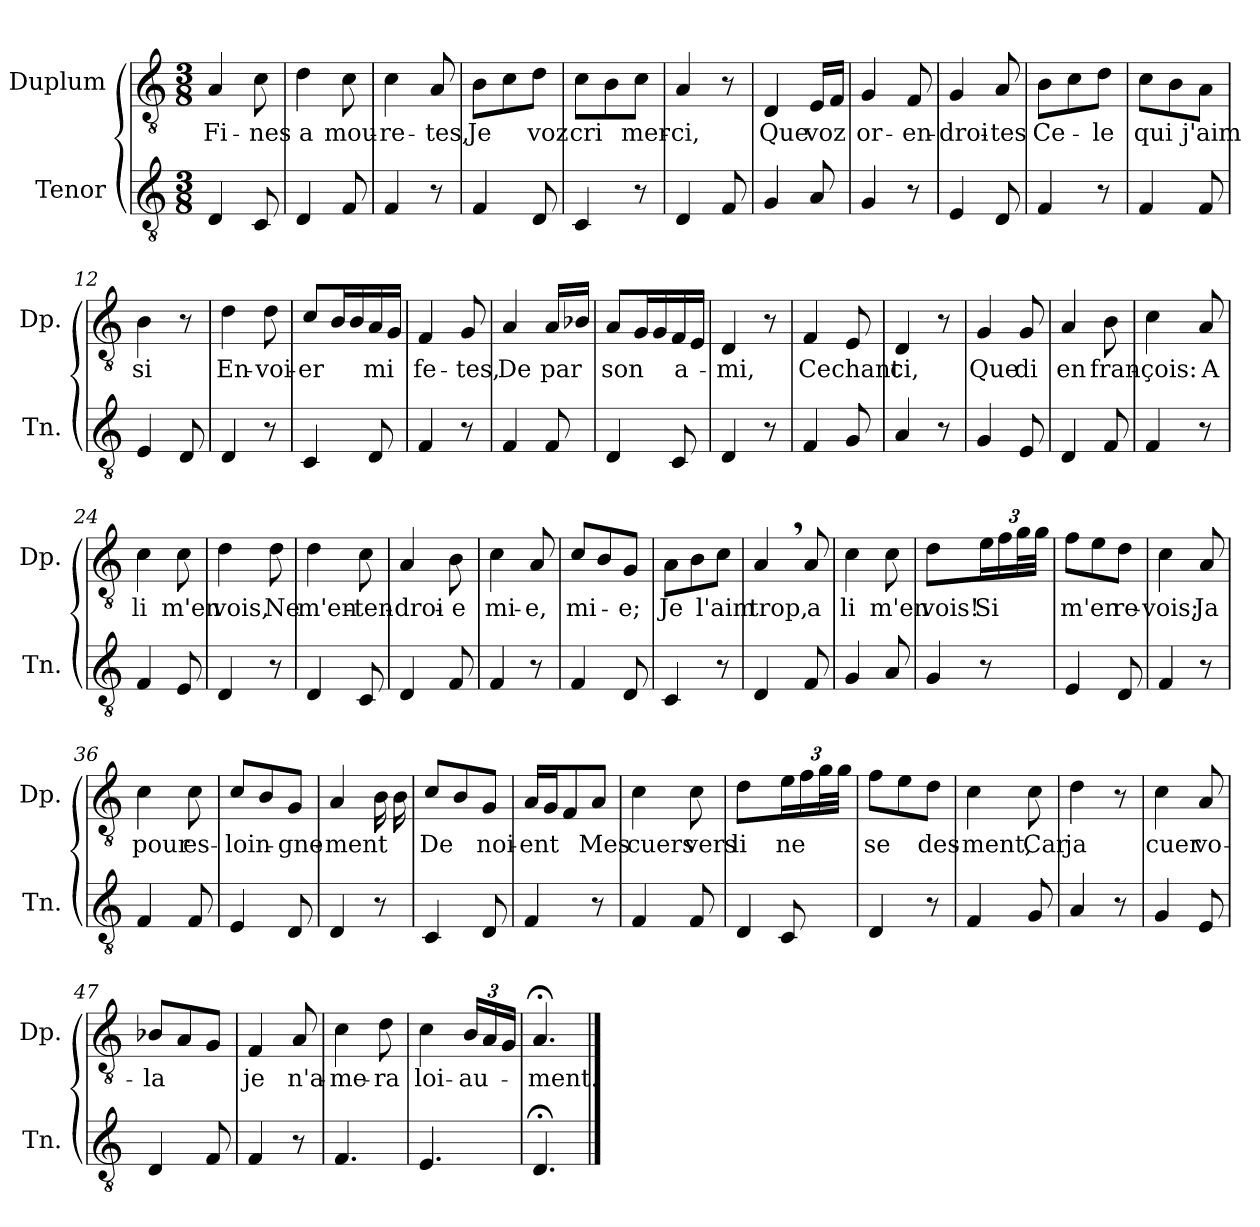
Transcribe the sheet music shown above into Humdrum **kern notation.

**kern	**kern	**text
*part2	*part1	*part1
*staff2	*staff1	*staff1
*I"Tenor	*I"Duplum	*
*I'Tn.	*I'Dp.	*
*clefGv2	*clefGv2	*
*k[]	*k[]	*
*M3/8	*M3/8	*
=1	=1	=1
!	!	!LO:LY:b
4D/	4A/	Fi-
!	!	!LO:LY:b
8C/	8c\	-nes
=2	=2	=2
!	!	!LO:LY:b
4D/	4d\	a
!	!	!LO:LY:b
8F/	8c\	mou-
=3	=3	=3
!	!	!LO:LY:b
4F/	4c\	-re-
!	!	!LO:LY:b
8r	8A/	-tes,
=4	=4	=4
!	!	!LO:LY:b
4F/	8B\L	Je
.	8c\	.
!	!	!LO:LY:b
8D/	8d\J	voz
=5	=5	=5
!	!	!LO:LY:b
4C/	8c\L	cri
.	8B\	.
!	!	!LO:LY:b
8r	8c\J	mer-
=6	=6	=6
!	!	!LO:LY:b
4D/	4A/	-ci,
8F/	8r	.
=7	=7	=7
!	!	!LO:LY:b
4G/	4D/	Que
!	!	!LO:LY:b
8A/	16E/LL	voz
.	16F/JJ	.
=8	=8	=8
!	!	!LO:LY:b
4G/	4G/	or-
!	!	!LO:LY:b
8r	8F/	-en-
=9	=9	=9
!	!	!LO:LY:b
4E/	4G/	-droi-
!	!	!LO:LY:b
8D/	8A/	-tes
=10	=10	=10
!	!	!LO:LY:b
4F/	8B\L	Ce-
.	8c\	.
!	!	!LO:LY:b
8r	8d\J	-le
=11	=11	=11
!	!	!LO:LY:b
4F/	8c\L	qui
.	8B\	.
!	!	!LO:LY:b
8F/	8A\J	j'aim
!!LO:LB:g=z
=12	=12	=12
!	!	!LO:LY:b
4E/	4B\	si
8D/	8r	.
=13	=13	=13
!	!	!LO:LY:b
4D/	4d\	En-
!	!	!LO:LY:b
8r	8d\	-voi-
=14	=14	=14
!	!	!LO:LY:b
4C/	8c/L	-er
*	*tremolo	*
.	16B/	.
.	16B/	.
*	*Xtremolo	*
!	!	!LO:LY:b
8D/	16A/L	mi
.	16G/JJ	.
=15	=15	=15
!	!	!LO:LY:b
4F/	4F/	fe-
!	!	!LO:LY:b
8r	8G/	-tes,
=16	=16	=16
!	!	!LO:LY:b
4F/	4A/	De
!	!	!LO:LY:b
8F/	16A/LL	par
.	16B-i/JJ	.
=17	=17	=17
!	!	!LO:LY:b
4D/	8A/L	son
*	*tremolo	*
.	16G/	.
.	16G/	.
*	*Xtremolo	*
!	!	!LO:LY:b
8C/	16F/L	a-
.	16E/JJ	.
=18	=18	=18
!	!	!LO:LY:b
4D/	4D/	-mi,
8r	8r	.
=19	=19	=19
!	!	!LO:LY:b
4F/	4F/	Ce
!	!	!LO:LY:b
8G/	8E/	chant
=20	=20	=20
!	!	!LO:LY:b
4A/	4D/	ci,
8r	8r	.
=21	=21	=21
!	!	!LO:LY:b
4G/	4G/	Que
!	!	!LO:LY:b
8E/	8G/	di
=22	=22	=22
!	!	!LO:LY:b
4D/	4A/	en
!	!	!LO:LY:b
8F/	8B\	fran-
=23	=23	=23
!	!	!LO:LY:b
4F/	4c\	-çois:
!	!	!LO:LY:b
8r	8A/	A
!!LO:LB:g=z
=24	=24	=24
!	!	!LO:LY:b
4F/	4c\	li
!	!	!LO:LY:b
8E/	8c\	m'en
=25	=25	=25
!	!	!LO:LY:b
4D/	4d\	vois,
!	!	!LO:LY:b
8r	8d\	Ne
=26	=26	=26
!	!	!LO:LY:b
4D/	4d\	m'en-
!	!	!LO:LY:b
8C/	8c\	-ten-
=27	=27	=27
!	!	!LO:LY:b
4D/	4A/	-droi-
!	!	!LO:LY:b
8F/	8B\	-e
=28	=28	=28
!	!	!LO:LY:b
4F/	4c\	mi-
!	!	!LO:LY:b
8r	8A/	-e,
=29	=29	=29
!	!	!LO:LY:b
4F/	8c/L	mi-
.	8B/	.
!	!	!LO:LY:b
8D/	8G/J	-e;
=30	=30	=30
!	!	!LO:LY:b
4C/	8A\L	Je
.	8B\	.
!	!	!LO:LY:b
8r	8c\J	l'aim
=31	=31	=31
!	!	!LO:LY:b
4D/	4A,/	trop,
!	!	!LO:LY:b
8F/	8A/	a
=32	=32	=32
!	!	!LO:LY:b
4G/	4c\	li
!	!	!LO:LY:b
8A/	8c\	m'en
=33	=33	=33
!	!	!LO:LY:b
4G/	4d\	vois!
*	*Xbrackettup	*
!	!	!LO:LY:b
8r	24e\LL	Si
.	24f\	.
*	*tremolo	*
.	48g\	.
.	48g\JJJ	.
*	*Xtremolo	*
=34	=34	=34
!	!	!LO:LY:b
4E/	8f\L	m'en
.	8e\	.
!	!	!LO:LY:b
8D/	8d\J	re-
!!LO:LB:g=z
=35	=35	=35
!	!	!LO:LY:b
4F/	4c\	-vois;
!	!	!LO:LY:b
8r	8A/	Ja
=36	=36	=36
!	!	!LO:LY:b
4F/	4c\	pour
!	!	!LO:LY:b
8F/	8c\	es-
=37	=37	=37
!	!	!LO:LY:b
4E/	8c/L	-loin-
.	8B/	.
!	!	!LO:LY:b
8D/	8G/J	-gne-
=38	=38	=38
!	!	!LO:LY:b
4D/	4A/	-ment
*	*tremolo	*
8r	16B\	.
.	16B\	.
*	*Xtremolo	*
=39	=39	=39
!	!	!LO:LY:b
4C/	8c/L	De
.	8B/	.
!	!	!LO:LY:b
8D/	8G/J	noi-
=40	=40	=40
!	!	!LO:LY:b
4F/	16A/LL	-ent
.	16G/J	.
.	8F/	.
!	!	!LO:LY:b
8r	8A/J	Mes
=41	=41	=41
!	!	!LO:LY:b
4F/	4c\	cuers
!	!	!LO:LY:b
8F/	8c\	vers
=42	=42	=42
!	!	!LO:LY:b
4D/	4d\	li
!	!	!LO:LY:b
8C/	24e\LL	ne
.	24f\	.
*	*tremolo	*
.	48g\	.
.	48g\JJJ	.
*	*Xtremolo	*
=43	=43	=43
!	!	!LO:LY:b
4D/	8f\L	se
.	8e\	.
!	!	!LO:LY:b
8r	8d\J	des-
=44	=44	=44
!	!	!LO:LY:b
4F/	4c\	-ment,
!	!	!LO:LY:b
8G/	8c\	Car
=45	=45	=45
!	!	!LO:LY:b
4A/	4d\	ja
8r	8r	.
!!LO:LB:g=z
=46	=46	=46
!	!	!LO:LY:b
4G/	4c\	cuer
!	!	!LO:LY:b
8E/	8A/	vo-
=47	=47	=47
!	!	!LO:LY:b
4D/	8B-i/L	-la
.	8A/	.
8F/	8G/J	.
=48	=48	=48
!	!	!LO:LY:b
4F/	4F/	je
!	!	!LO:LY:b
8r	8A/	n'a-
=49	=49	=49
!	!	!LO:LY:b
4.F/	4c\	-me-
!	!	!LO:LY:b
.	8d\	-ra
=50	=50	=50
!	!	!LO:LY:b
4.E/	4c\	loi-
!	!	!LO:LY:b
.	24B/LL	-au-
.	24A/	.
.	24G/JJ	.
=51	=51	=51
!	!	!LO:LY:b
4.D;</	4.A;</	-ment.
==	==	==
*-	*-	*-
